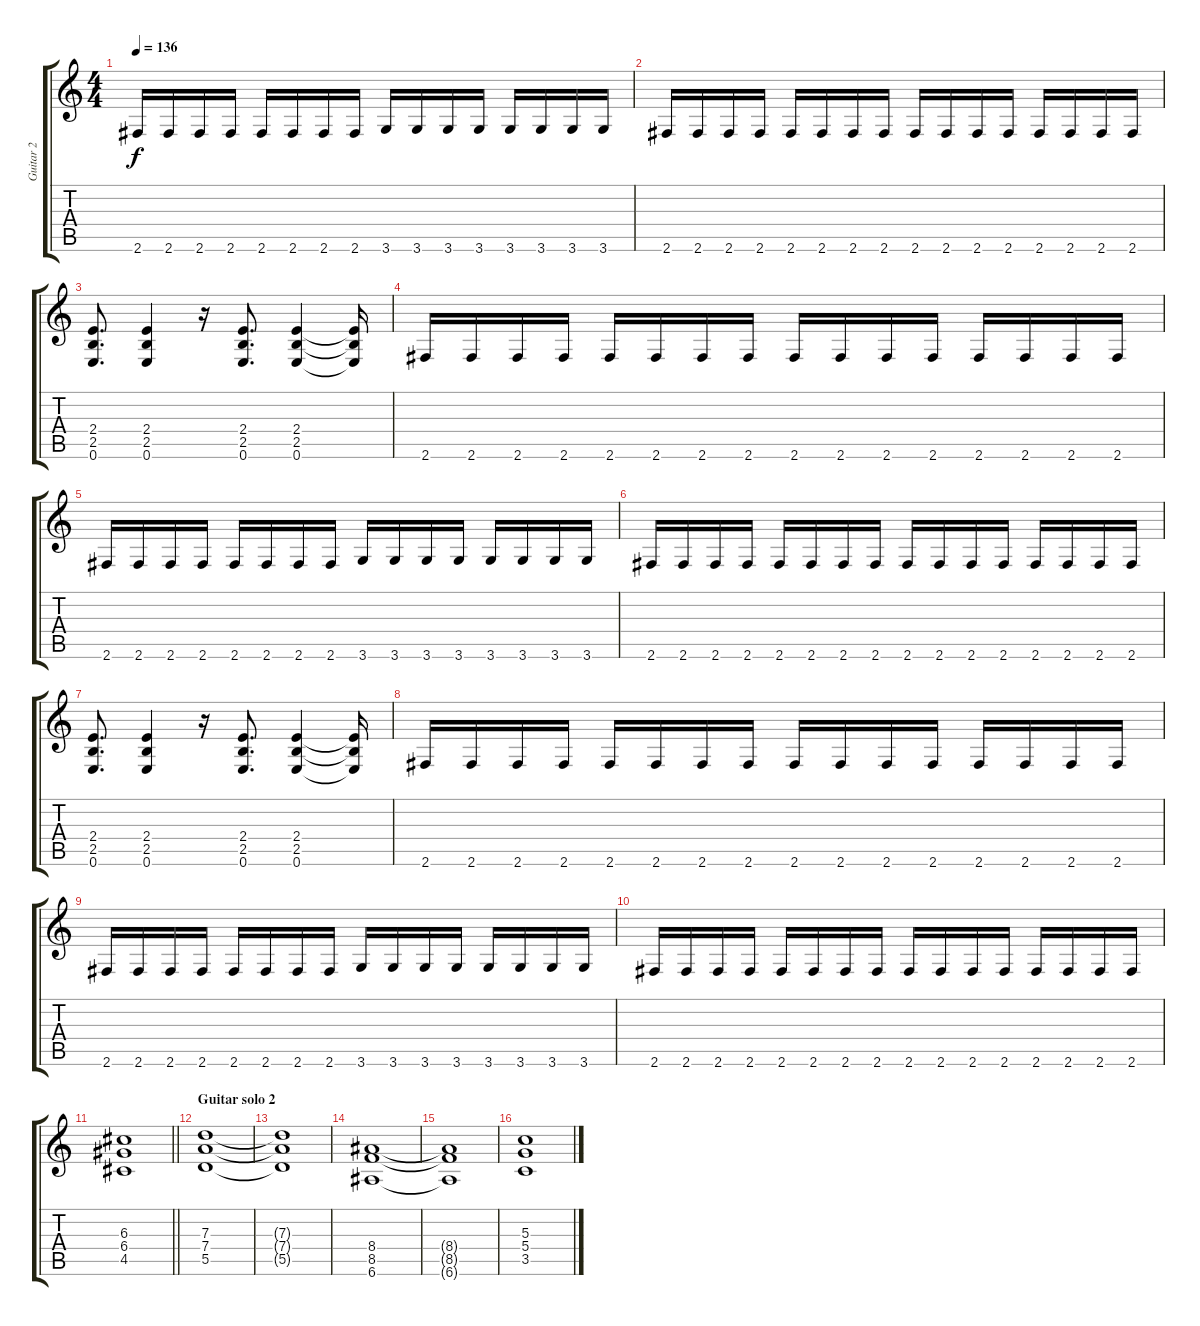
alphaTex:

\track ("Guitar 2" "Guitar 2") {instrument distortionguitar}
\staff {score tabs}
\tuning (E4 B3 G3 D3 A2 E2) {hide}
\ts (4 4)
\tempo 136
\clef g2
\ks c
2.6.16{dy f} 2.6.16 2.6.16 2.6.16 2.6.16 2.6.16 2.6.16 2.6.16 3.6.16 3.6.16 3.6.16 3.6.16 3.6.16 3.6.16 3.6.16 3.6.16 |
2.6.16 2.6.16 2.6.16 2.6.16 2.6.16 2.6.16 2.6.16 2.6.16 2.6.16 2.6.16 2.6.16 2.6.16 2.6.16 2.6.16 2.6.16 2.6.16 |
(2.4 2.5 0.6).8{d} (2.4 2.5 0.6).4 r.16 (2.4 2.5 0.6).8{d} (2.4 2.5 0.6).4 (2.4{t} 2.5{t} 0.6{t}).16 |
2.6.16 2.6.16 2.6.16 2.6.16 2.6.16 2.6.16 2.6.16 2.6.16 2.6.16 2.6.16 2.6.16 2.6.16 2.6.16 2.6.16 2.6.16 2.6.16 |
2.6.16 2.6.16 2.6.16 2.6.16 2.6.16 2.6.16 2.6.16 2.6.16 3.6.16 3.6.16 3.6.16 3.6.16 3.6.16 3.6.16 3.6.16 3.6.16 |
2.6.16 2.6.16 2.6.16 2.6.16 2.6.16 2.6.16 2.6.16 2.6.16 2.6.16 2.6.16 2.6.16 2.6.16 2.6.16 2.6.16 2.6.16 2.6.16 |
(2.4 2.5 0.6).8{d} (2.4 2.5 0.6).4 r.16 (2.4 2.5 0.6).8{d} (2.4 2.5 0.6).4 (2.4{t} 2.5{t} 0.6{t}).16 |
2.6.16 2.6.16 2.6.16 2.6.16 2.6.16 2.6.16 2.6.16 2.6.16 2.6.16 2.6.16 2.6.16 2.6.16 2.6.16 2.6.16 2.6.16 2.6.16 |
2.6.16 2.6.16 2.6.16 2.6.16 2.6.16 2.6.16 2.6.16 2.6.16 3.6.16 3.6.16 3.6.16 3.6.16 3.6.16 3.6.16 3.6.16 3.6.16 |
2.6.16 2.6.16 2.6.16 2.6.16 2.6.16 2.6.16 2.6.16 2.6.16 2.6.16 2.6.16 2.6.16 2.6.16 2.6.16 2.6.16 2.6.16 2.6.16 |
\barLineRight lightlight
(6.3 6.4 4.5).1 |
\section ("" "Guitar solo 2")
(7.3 7.4 5.5).1 |
(7.3{t} 7.4{t} 5.5{t}).1 |
(8.4 8.5 6.6).1 |
(8.4{t} 8.5{t} 6.6{t}).1 |
(5.3 5.4 3.5).1
